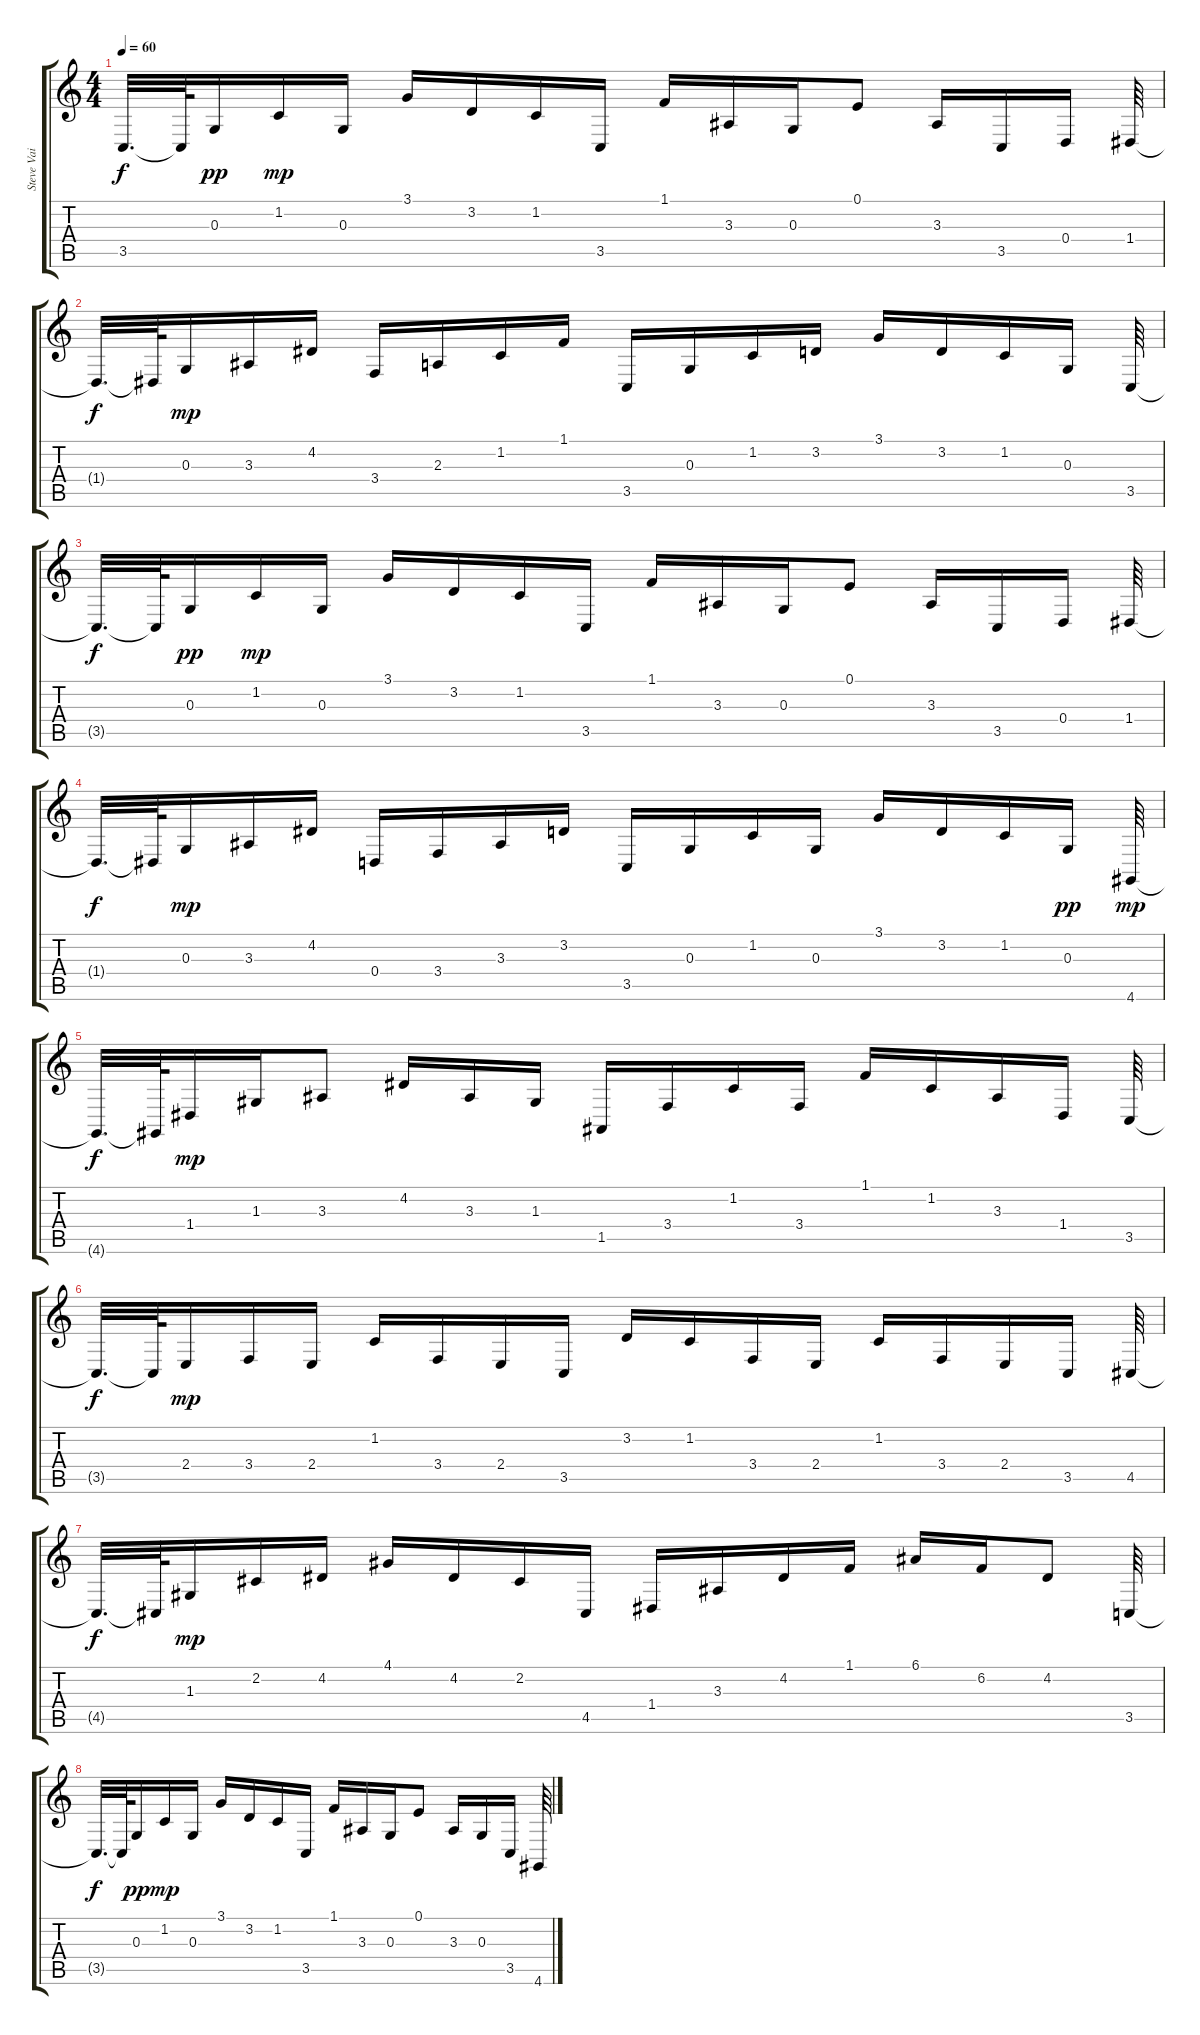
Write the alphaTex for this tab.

\track ("Steve Vai (Standard Tuning)" "Steve Vai ") {instrument sitar}
\staff {score tabs}
\tuning (E4 B3 G3 D3 A2 E2) {hide}
\ts (4 4)
\tempo 60
\clef g2
\ks c
3.5{t}.32{d dy f} 3.5{t}.64 0.3.16{dy pp} 1.2.16{dy mp} 0.3.16 3.1.16 3.2.16 1.2.16 3.5.16 1.1.16 3.3.16 0.3.16 0.1.8 3.3.16 3.5.16 0.4.16 1.4.64 |
1.4{t}.32{d dy f} 1.4{t}.64 0.3.16{dy mp} 3.3.16 4.2.16 3.4.16 2.3.16 1.2.16 1.1.16 3.5.16 0.3.16 1.2.16 3.2.16 3.1.16 3.2.16 1.2.16 0.3.16 3.5.64 |
3.5{t}.32{d dy f} 3.5{t}.64 0.3.16{dy pp} 1.2.16{dy mp} 0.3.16 3.1.16 3.2.16 1.2.16 3.5.16 1.1.16 3.3.16 0.3.16 0.1.8 3.3.16 3.5.16 0.4.16 1.4.64 |
1.4{t}.32{d dy f} 1.4{t}.64 0.3.16{dy mp} 3.3.16 4.2.16 0.4.16 3.4.16 3.3.16 3.2.16 3.5.16 0.3.16 1.2.16 0.3.16 3.1.16 3.2.16 1.2.16 0.3.16{dy pp} 4.6.64{dy mp} |
4.6{t}.32{d dy f} 4.6{t}.64 1.4.16{dy mp} 1.3.16 3.3.8 4.2.16 3.3.16 1.3.16 1.5.16 3.4.16 1.2.16 3.4.16 1.1.16 1.2.16 3.3.16 1.4.16 3.5.64 |
3.5{t}.32{d dy f} 3.5{t}.64 2.4.16{dy mp} 3.4.16 2.4.16 1.2.16 3.4.16 2.4.16 3.5.16 3.2.16 1.2.16 3.4.16 2.4.16 1.2.16 3.4.16 2.4.16 3.5.16 4.5.64 |
4.5{t}.32{d dy f} 4.5{t}.64 1.3.16{dy mp} 2.2.16 4.2.16 4.1.16 4.2.16 2.2.16 4.5.16 1.4.16 3.3.16 4.2.16 1.1.16 6.1.16 6.2.16 4.2.8 3.5.64 |
3.5{t}.32{d dy f} 3.5{t}.64 0.3.16{dy pp} 1.2.16{dy mp} 0.3.16 3.1.16 3.2.16 1.2.16 3.5.16 1.1.16 3.3.16 0.3.16 0.1.8 3.3.16 0.3.16 3.5.16 4.6.64
